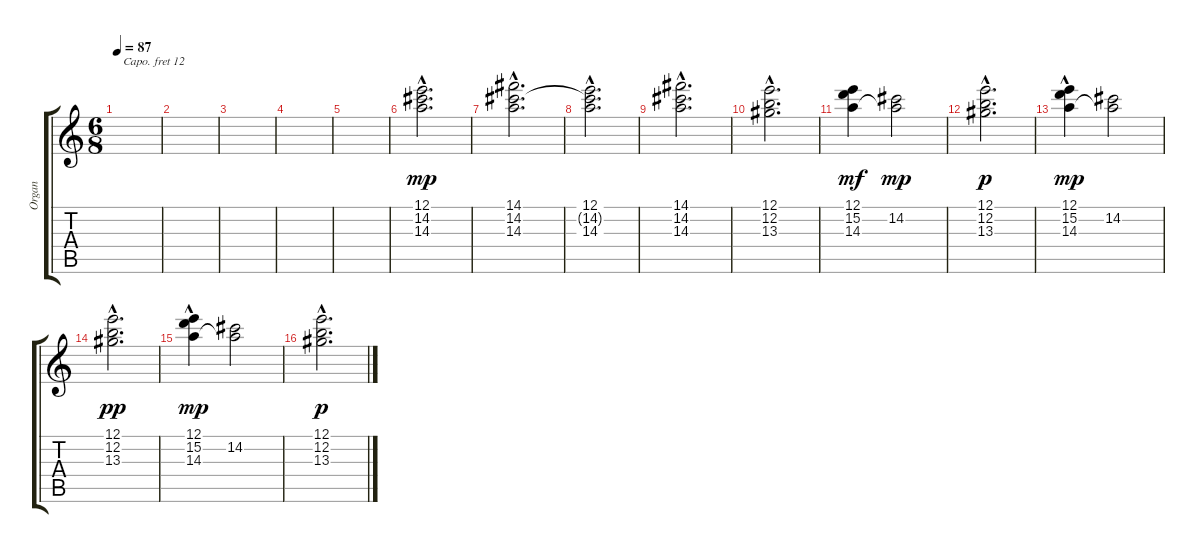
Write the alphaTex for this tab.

\track ("Organ" "Organ") {instrument drawbarorgan}
\staff {score tabs}
\capo 12
\tuning (E4 B3 G3 D3 A2 E2) {hide}
\ts (6 8)
\tempo 87
\clef g2
\ks c
|
|
|
|
|
(12.1{hac} 14.2{hac} 14.3{hac}).2{d dy mp} |
(14.1{hac} 14.2 14.3).2{d} |
(12.1{hac} 14.2{hac t} 14.3{hac}).2{d} |
(14.1{hac} 14.2 14.3{hac}).2{d} |
(12.1 12.2{hac} 13.3{hac}).2{d} |
(12.1 15.2 14.3).4{dy mf} (14.2 14.3{t}).2{dy mp} |
(12.1 12.2{hac} 13.3{hac}).2{d dy p} |
(12.1{hac} 15.2 14.3{hac}).4{dy mp} (14.2 14.3{t}).2 |
(12.1 12.2{hac} 13.3).2{d dy pp} |
(12.1 15.2{hac} 14.3).4{dy mp} (14.2 14.3{t}).2 |
(12.1 12.2{hac} 13.3{hac}).2{d dy p}
